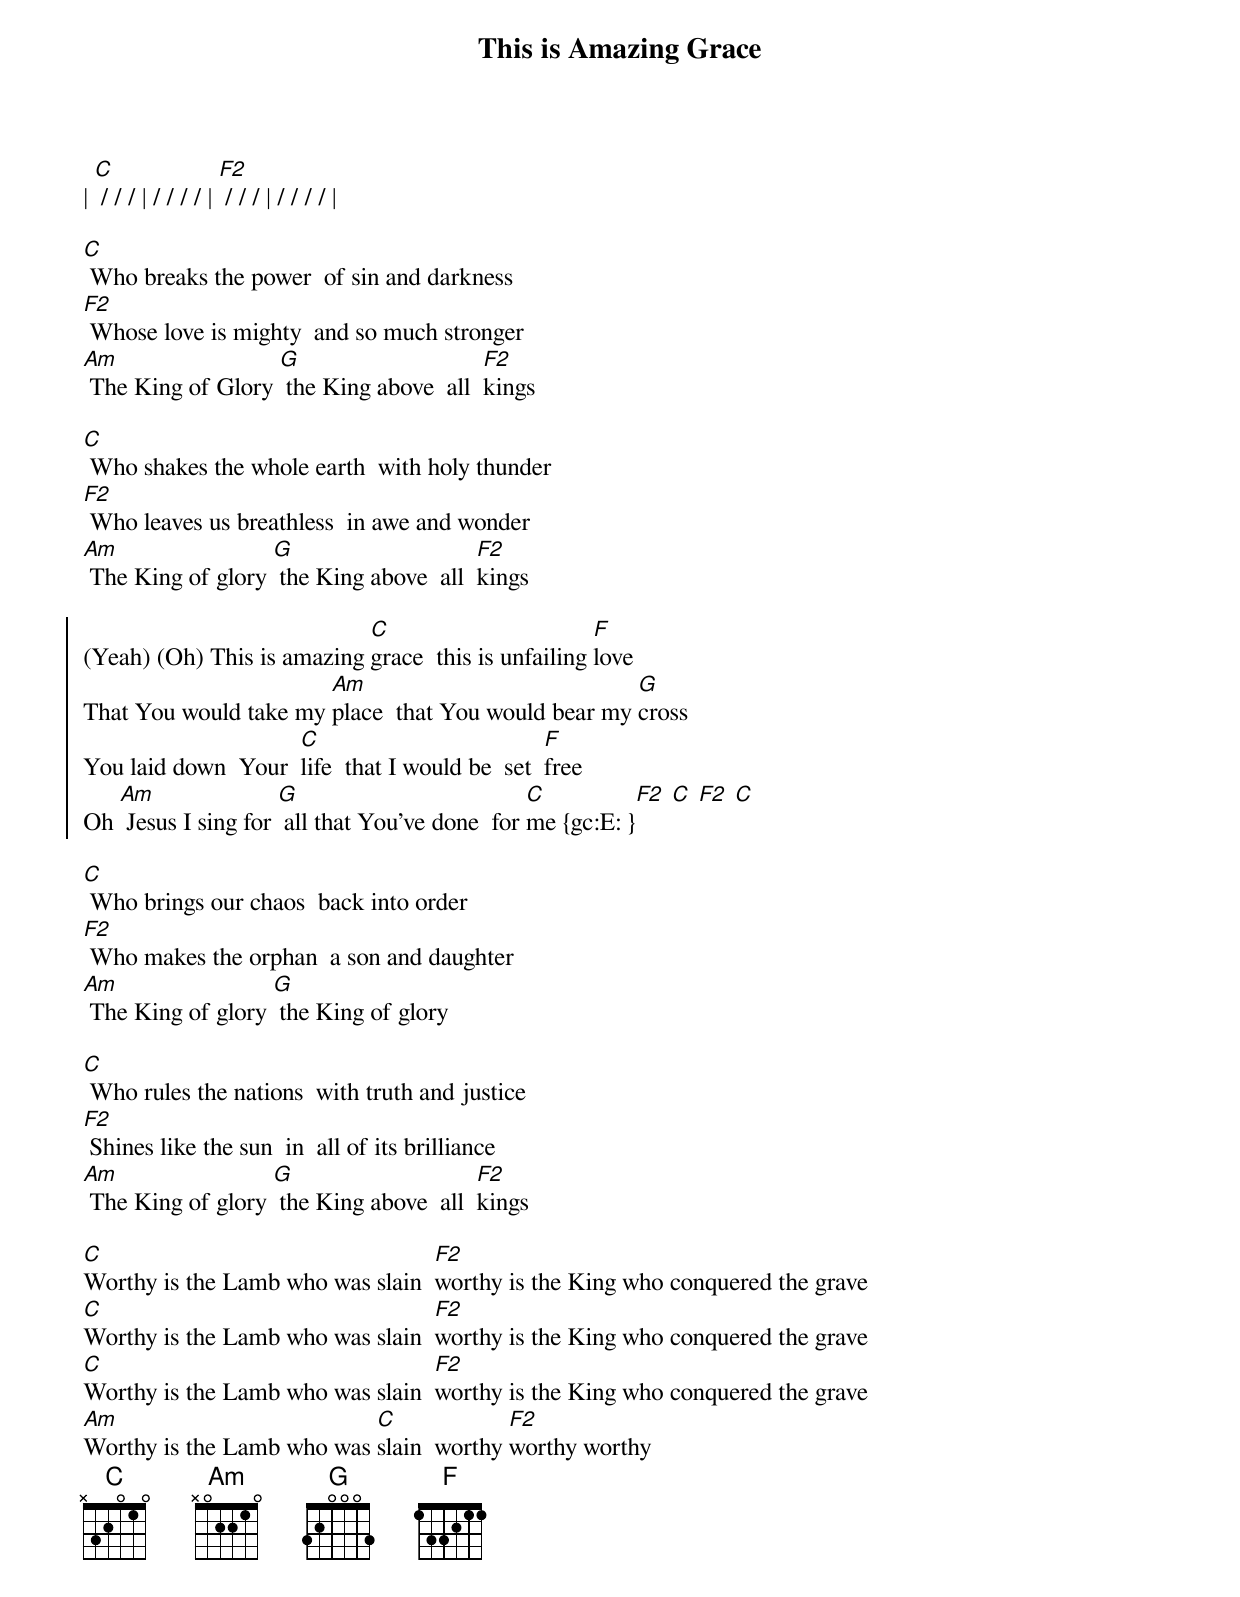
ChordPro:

{title: This is Amazing Grace}
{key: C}
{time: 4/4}
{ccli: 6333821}
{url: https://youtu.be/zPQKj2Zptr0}
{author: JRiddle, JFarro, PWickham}
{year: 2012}
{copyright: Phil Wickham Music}

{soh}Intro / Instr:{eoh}
| [C] / / / | / / / / | [F2] / / / | / / / / |

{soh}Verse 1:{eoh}
[C] Who breaks the power  of sin and darkness
[F2] Whose love is mighty  and so much stronger
[Am] The King of Glory [G] the King above  all  [F2]kings

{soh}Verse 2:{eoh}
[C] Who shakes the whole earth  with holy thunder
[F2] Who leaves us breathless  in awe and wonder
[Am] The King of glory [G] the King above  all  [F2]kings

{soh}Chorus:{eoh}
{start_of_chorus}
(Yeah) (Oh) This is amazing [C]grace  this is unfailing [F]love
That You would take my [Am]place  that You would bear my [G]cross
You laid down  Your  [C]life  that I would be  set  [F]free
Oh [Am] Jesus I sing for [G] all that You've done  for [C]me {gc:E: }[F2] [C] [F2] [C]
{end_of_chorus}

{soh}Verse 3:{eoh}
[C] Who brings our chaos  back into order
[F2] Who makes the orphan  a son and daughter
[Am] The King of glory [G] the King of glory

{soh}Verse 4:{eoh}
[C] Who rules the nations  with truth and justice
[F2] Shines like the sun  in  all of its brilliance
[Am] The King of glory [G] the King above  all  [F2]kings

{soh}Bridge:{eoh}
{start_of_bridge}
[C]Worthy is the Lamb who was slain  [F2]worthy is the King who conquered the grave
[C]Worthy is the Lamb who was slain  [F2]worthy is the King who conquered the grave
[C]Worthy is the Lamb who was slain  [F2]worthy is the King who conquered the grave
[Am]Worthy is the Lamb who was [C]slain  worthy [F2]worthy worthy
{end_of_bridge}
